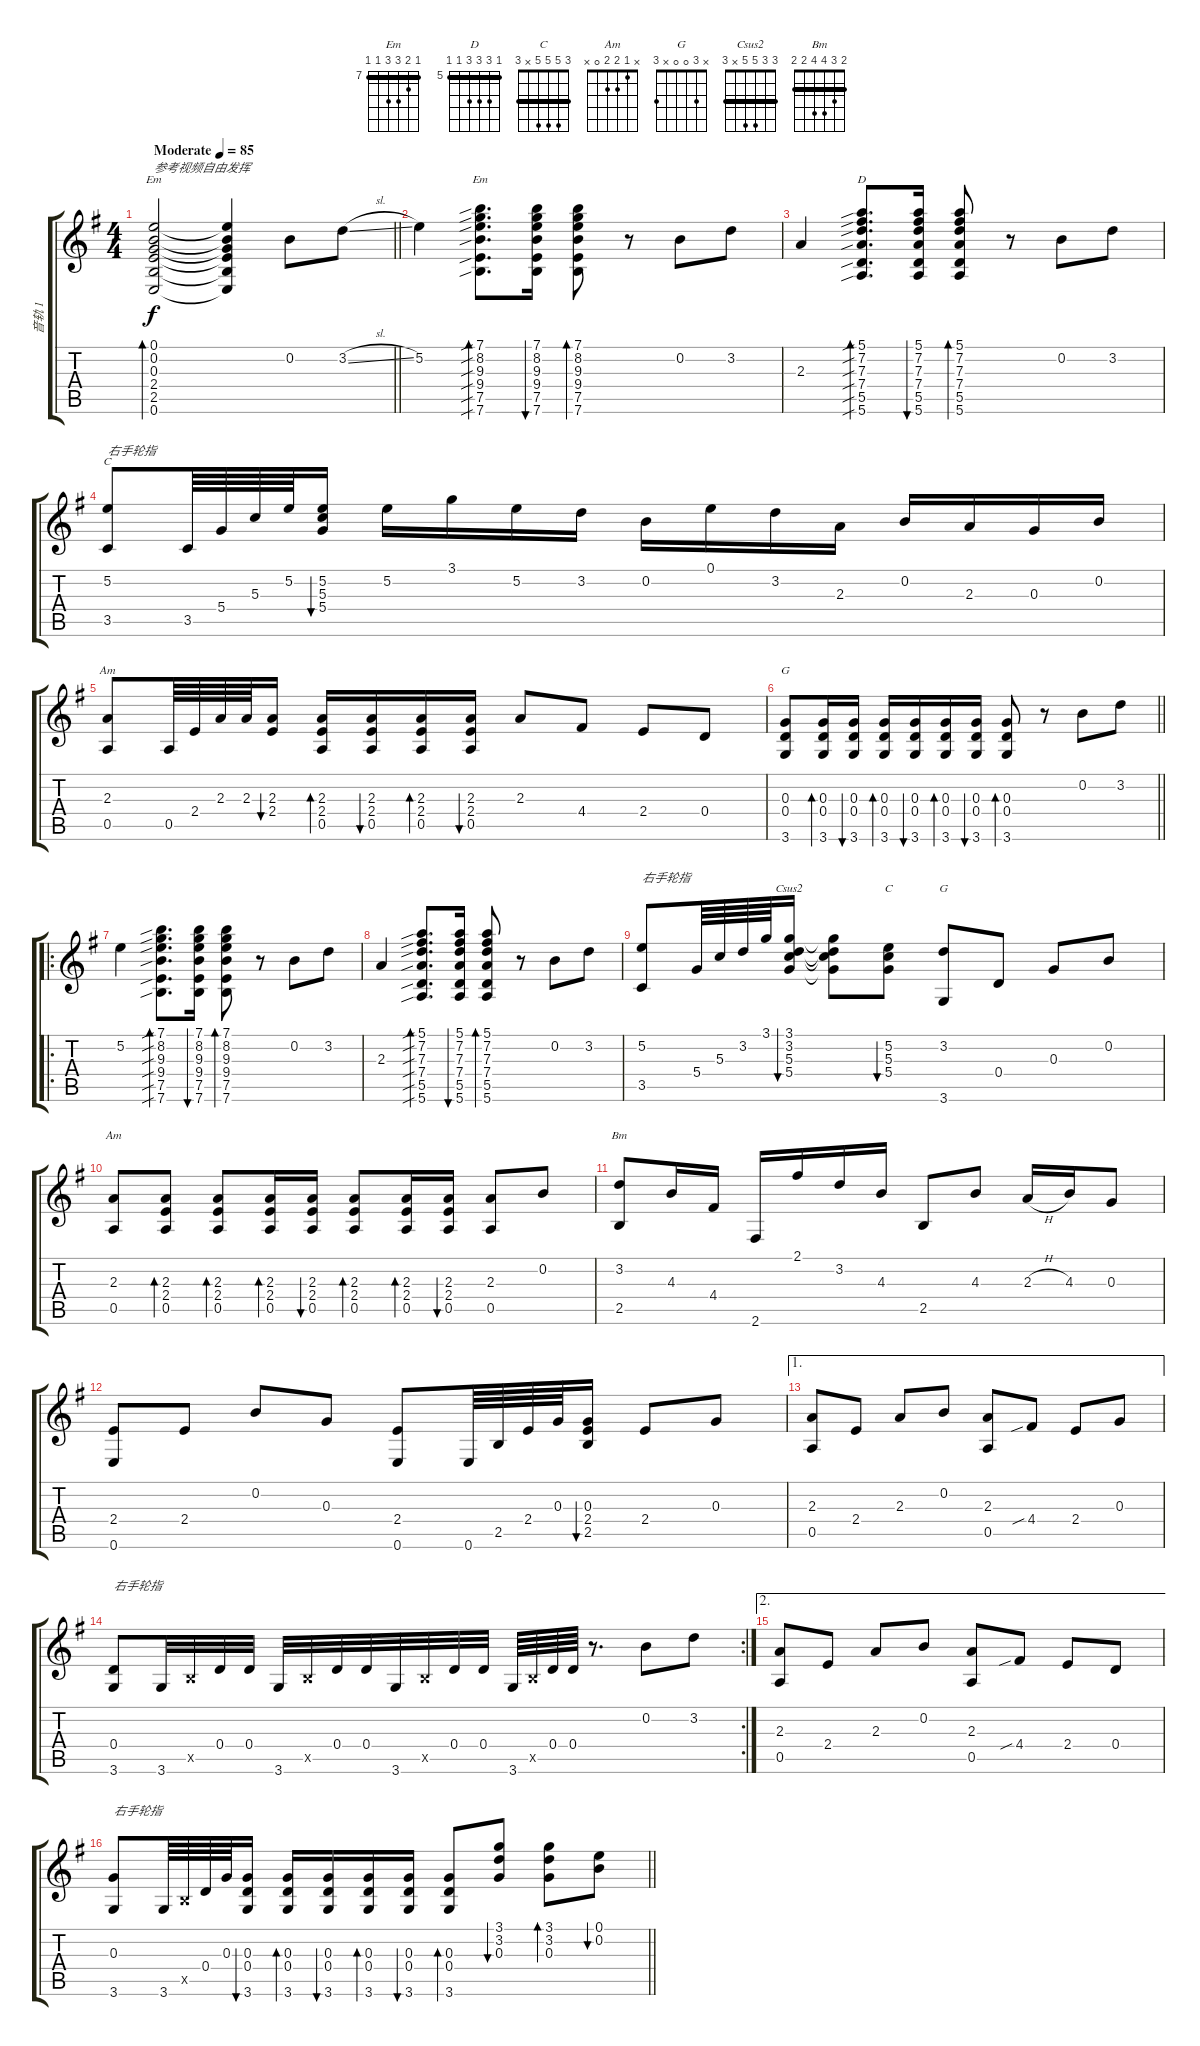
\track ("音轨 1" "音轨 1") {instrument acousticguitarsteel}
\staff {score tabs}
\tuning (E4 B3 G3 D3 A2 E2) {hide}
\chord ("Em" 0 0 0 2 2 0)
\chord ("Em" 7 8 9 9 7 7) {firstfret 7 barre 7}
\chord ("D" 5 7 7 7 5 5) {firstfret 5 barre 5}
\chord ("C" 3 5 5 5 3 3) {barre 3}
\chord ("Am" x x 2 2 0 x)
\chord ("G" x x 0 0 x 3)
\chord ("Csus2" 3 3 5 5 x 3) {barre 3}
\chord ("C" 3 5 5 5 x 3) {barre 3}
\chord ("G" x 3 0 0 x 3)
\chord ("Am" x 1 2 2 0 x)
\chord ("Bm" 2 3 4 4 2 2) {barre 2}
\ts (4 4)
\tempo (85 "Moderate")
\clef g2
\barLineRight lightlight
\ks g
(0.1 0.2 0.3 2.4 2.5 0.6).2{bd 480 ch "Em" txt "参考视频自由发挥" dy f instrument acousticguitarsteel} (0.1{t} 0.2{t} 0.3{t} 2.4{t} 2.5{t} 0.6{t}).4 0.2.8 3.2{sl}.8 |
5.2.4 (7.1{sib} 8.2{sib} 9.3{sib} 9.4{sib} 7.5{sib} 7.6{sib}).8{d bd 30 ch "Em"} (7.1 8.2 9.3 9.4 7.5 7.6).16{bu 30} (7.1 8.2 9.3 9.4 7.5 7.6).8{bd 30} r.8 0.2.8 3.2.8 |
2.3.4 (5.1{sib} 7.2{sib} 7.3{sib} 7.4{sib} 5.5{sib} 5.6{sib}).8{d bd 30 ch "D"} (5.1 7.2 7.3 7.4 5.5 5.6).16{bu 30} (5.1 7.2 7.3 7.4 5.5 5.6).8{bd 30} r.8 0.2.8 3.2.8 |
(5.2 3.5).8{ch "C" txt "右手轮指"} 3.5.64 5.4.64 5.3.64 5.2.64 (5.2 5.3 5.4).16{bu 30} 5.2.16 3.1.16 5.2.16 3.2.16 0.2.16 0.1.16 3.2.16 2.3.16 0.2.16 2.3.16 0.3.16 0.2.16 |
(2.3 0.5).8{ch "Am"} 0.5.64 2.4.64 2.3.64 2.3.64 (2.3 2.4).16{bu 30} (2.3 2.4 0.5).16{bd 30} (2.3 2.4 0.5).16{bu 30} (2.3 2.4 0.5).16{bd 30} (2.3 2.4 0.5).16{bu 30} 2.3.8 4.4.8 2.4.8 0.4.8 |
\barLineRight lightlight
(0.3 0.4 3.6).8{ch "G"} (0.3 0.4 3.6).16{bd 30} (0.3 0.4 3.6).16{bu 30} (0.3 0.4 3.6).16{bd 30} (0.3 0.4 3.6).16{bu 30} (0.3 0.4 3.6).16{bd 30} (0.3 0.4 3.6).16{bu 30} (0.3 0.4 3.6).8{bd 30} r.8 0.2.8 3.2.8 |
\ro
5.2.4 (7.1{sib} 8.2{sib} 9.3{sib} 9.4{sib} 7.5{sib} 7.6{sib}).8{d bd 30} (7.1 8.2 9.3 9.4 7.5 7.6).16{bu 30} (7.1 8.2 9.3 9.4 7.5 7.6).8{bd 30} r.8 0.2.8 3.2.8 |
2.3.4 (5.1{sib} 7.2{sib} 7.3{sib} 7.4{sib} 5.5{sib} 5.6{sib}).8{d bd 30} (5.1 7.2 7.3 7.4 5.5 5.6).16{bu 30} (5.1 7.2 7.3 7.4 5.5 5.6).8{bd 30} r.8 0.2.8 3.2.8 |
(5.2 3.5).8{txt "右手轮指"} 5.4.64 5.3.64 3.2.64 3.1.64 (3.1 3.2 5.3 5.4).16{bu 30 ch "Csus2"} (3.1{t} 3.2{t} 5.3{t} 5.4{t}).8 (5.2 5.3 5.4).8{bu 30 ch "C"} (3.2 3.6).8{ch "G"} 0.4.8 0.3.8 0.2.8 |
(2.3 0.5).8{ch "Am"} (2.3 2.4 0.5).8{bd 30} (2.3 2.4 0.5).8{bd 30} (2.3 2.4 0.5).16{bd 30} (2.3 2.4 0.5).16{bu 30} (2.3 2.4 0.5).8{bd 30} (2.3 2.4 0.5).16{bd 30} (2.3 2.4 0.5).16{bu 30} (2.3 0.5).8 0.2.8 |
(3.2 2.5).8{ch "Bm"} 4.3.16 4.4.16 2.6.16 2.1.16 3.2.16 4.3.16 2.5.8 4.3.8 2.3{h}.16 4.3.16 0.3.8 |
(2.4 0.6).8 2.4.8 0.2.8 0.3.8 (2.4 0.6).8 0.6.64 2.5.64 2.4.64 0.3.64 (0.3 2.4 2.5).16{bu 30} 2.4.8 0.3.8 |
\ae 1
(2.3 0.5).8 2.4.8 2.3.8 0.2.8 (2.3 0.5).8 4.4{sib}.8 2.4.8 0.3.8 |
\rc 2
(0.4 3.6).8{txt "右手轮指"} 3.6.32 2.5{x}.32 0.4.32 0.4.32 3.6.32 2.5{x}.32 0.4.32 0.4.32 3.6.32 2.5{x}.32 0.4.32 0.4.32 3.6.64 2.5{x}.64 0.4.64 0.4.64 r.8{d} 0.2.8 3.2.8 |
\ae 2
(2.3 0.5).8 2.4.8 2.3.8 0.2.8 (2.3 0.5).8 4.4{sib}.8 2.4.8 0.4.8 |
\barLineRight lightlight
(0.3 3.6).8{txt "右手轮指"} 3.6.64 2.5{x}.64 0.4.64 0.3.64 (0.3 0.4 3.6).16{bu 30} (0.3 0.4 3.6).16{bd 30} (0.3 0.4 3.6).16{bu 30} (0.3 0.4 3.6).16{bd 30} (0.3 0.4 3.6).16{bu 30} (0.3 0.4 3.6).8{bd 30} (3.1 3.2 0.3).8{bu 30} (3.1 3.2 0.3).8{bd 30} (0.1 0.2).8{bu 30}
